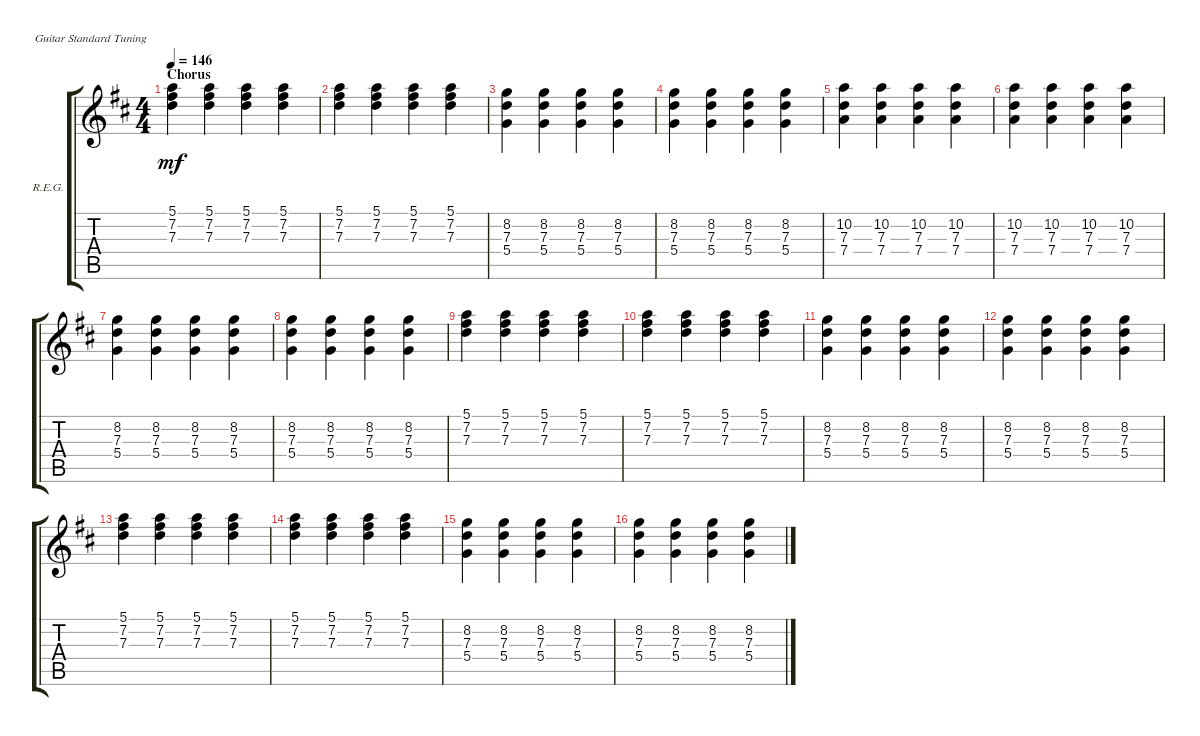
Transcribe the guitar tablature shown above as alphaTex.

\defaultSystemsLayout 4
\bracketExtendMode groupsimilarinstruments
\firstSystemTrackNameOrientation horizontal
\otherSystemsTrackNameOrientation horizontal
\track ("Rhythm Electric Guitar" "R.E.G.") {multiBarRest instrument distortionguitar}
\staff {score tabs}
\tuning (E4 B3 G3 D3 A2 E2)
\ts (4 4)
\section ("" "Chorus")
\tempo 146
\clef g2
\ks d
(7.3 7.2 5.1).4{lyrics (0 "") lyrics (1 "") lyrics (2 "") lyrics (3 "") lyrics (4 "") dy mf} (7.3 7.2 5.1).4{lyrics (0 "") lyrics (1 "") lyrics (2 "") lyrics (3 "") lyrics (4 "")} (7.3 7.2 5.1).4{lyrics (0 "") lyrics (1 "") lyrics (2 "") lyrics (3 "") lyrics (4 "")} (7.3 7.2 5.1).4{lyrics (0 "") lyrics (1 "") lyrics (2 "") lyrics (3 "") lyrics (4 "")} |
(7.3 7.2 5.1).4{lyrics (0 "") lyrics (1 "") lyrics (2 "") lyrics (3 "") lyrics (4 "")} (7.3 7.2 5.1).4{lyrics (0 "") lyrics (1 "") lyrics (2 "") lyrics (3 "") lyrics (4 "")} (7.3 7.2 5.1).4{lyrics (0 "") lyrics (1 "") lyrics (2 "") lyrics (3 "") lyrics (4 "")} (7.3 7.2 5.1).4{lyrics (0 "") lyrics (1 "") lyrics (2 "") lyrics (3 "") lyrics (4 "")} |
(7.3 5.4 8.2).4{lyrics (0 "") lyrics (1 "") lyrics (2 "") lyrics (3 "") lyrics (4 "")} (8.2 7.3 5.4).4{lyrics (0 "") lyrics (1 "") lyrics (2 "") lyrics (3 "") lyrics (4 "")} (8.2 7.3 5.4).4{lyrics (0 "") lyrics (1 "") lyrics (2 "") lyrics (3 "") lyrics (4 "")} (8.2 7.3 5.4).4{lyrics (0 "") lyrics (1 "") lyrics (2 "") lyrics (3 "") lyrics (4 "")} |
(7.3 5.4 8.2).4{lyrics (0 "") lyrics (1 "") lyrics (2 "") lyrics (3 "") lyrics (4 "")} (8.2 7.3 5.4).4{lyrics (0 "") lyrics (1 "") lyrics (2 "") lyrics (3 "") lyrics (4 "")} (8.2 7.3 5.4).4{lyrics (0 "") lyrics (1 "") lyrics (2 "") lyrics (3 "") lyrics (4 "")} (8.2 7.3 5.4).4{lyrics (0 "") lyrics (1 "") lyrics (2 "") lyrics (3 "") lyrics (4 "")} |
(7.4 7.3 10.2).4{lyrics (0 "") lyrics (1 "") lyrics (2 "") lyrics (3 "") lyrics (4 "")} (10.2 7.3 7.4).4{lyrics (0 "") lyrics (1 "") lyrics (2 "") lyrics (3 "") lyrics (4 "")} (10.2 7.3 7.4).4{lyrics (0 "") lyrics (1 "") lyrics (2 "") lyrics (3 "") lyrics (4 "")} (10.2 7.3 7.4).4{lyrics (0 "") lyrics (1 "") lyrics (2 "") lyrics (3 "") lyrics (4 "")} |
(7.4 7.3 10.2).4{lyrics (0 "") lyrics (1 "") lyrics (2 "") lyrics (3 "") lyrics (4 "")} (10.2 7.3 7.4).4{lyrics (0 "") lyrics (1 "") lyrics (2 "") lyrics (3 "") lyrics (4 "")} (10.2 7.3 7.4).4{lyrics (0 "") lyrics (1 "") lyrics (2 "") lyrics (3 "") lyrics (4 "")} (10.2 7.3 7.4).4{lyrics (0 "") lyrics (1 "") lyrics (2 "") lyrics (3 "") lyrics (4 "")} |
(8.2 7.3 5.4).4{lyrics (0 "") lyrics (1 "") lyrics (2 "") lyrics (3 "") lyrics (4 "")} (8.2 7.3 5.4).4{lyrics (0 "") lyrics (1 "") lyrics (2 "") lyrics (3 "") lyrics (4 "")} (8.2 7.3 5.4).4{lyrics (0 "") lyrics (1 "") lyrics (2 "") lyrics (3 "") lyrics (4 "")} (8.2 7.3 5.4).4{lyrics (0 "") lyrics (1 "") lyrics (2 "") lyrics (3 "") lyrics (4 "")} |
(8.2 7.3 5.4).4{lyrics (0 "") lyrics (1 "") lyrics (2 "") lyrics (3 "") lyrics (4 "")} (8.2 7.3 5.4).4{lyrics (0 "") lyrics (1 "") lyrics (2 "") lyrics (3 "") lyrics (4 "")} (8.2 7.3 5.4).4{lyrics (0 "") lyrics (1 "") lyrics (2 "") lyrics (3 "") lyrics (4 "")} (8.2 7.3 5.4).4{lyrics (0 "") lyrics (1 "") lyrics (2 "") lyrics (3 "") lyrics (4 "")} |
(7.3 7.2 5.1).4{lyrics (0 "") lyrics (1 "") lyrics (2 "") lyrics (3 "") lyrics (4 "")} (7.3 7.2 5.1).4{lyrics (0 "") lyrics (1 "") lyrics (2 "") lyrics (3 "") lyrics (4 "")} (7.3 7.2 5.1).4{lyrics (0 "") lyrics (1 "") lyrics (2 "") lyrics (3 "") lyrics (4 "")} (7.3 7.2 5.1).4{lyrics (0 "") lyrics (1 "") lyrics (2 "") lyrics (3 "") lyrics (4 "")} |
(7.3 7.2 5.1).4{lyrics (0 "") lyrics (1 "") lyrics (2 "") lyrics (3 "") lyrics (4 "")} (7.3 7.2 5.1).4{lyrics (0 "") lyrics (1 "") lyrics (2 "") lyrics (3 "") lyrics (4 "")} (7.3 7.2 5.1).4{lyrics (0 "") lyrics (1 "") lyrics (2 "") lyrics (3 "") lyrics (4 "")} (7.3 7.2 5.1).4{lyrics (0 "") lyrics (1 "") lyrics (2 "") lyrics (3 "") lyrics (4 "")} |
(7.3 5.4 8.2).4{lyrics (0 "") lyrics (1 "") lyrics (2 "") lyrics (3 "") lyrics (4 "")} (8.2 7.3 5.4).4{lyrics (0 "") lyrics (1 "") lyrics (2 "") lyrics (3 "") lyrics (4 "")} (8.2 7.3 5.4).4{lyrics (0 "") lyrics (1 "") lyrics (2 "") lyrics (3 "") lyrics (4 "")} (8.2 7.3 5.4).4{lyrics (0 "") lyrics (1 "") lyrics (2 "") lyrics (3 "") lyrics (4 "")} |
(7.3 5.4 8.2).4{lyrics (0 "") lyrics (1 "") lyrics (2 "") lyrics (3 "") lyrics (4 "")} (8.2 7.3 5.4).4{lyrics (0 "") lyrics (1 "") lyrics (2 "") lyrics (3 "") lyrics (4 "")} (8.2 7.3 5.4).4{lyrics (0 "") lyrics (1 "") lyrics (2 "") lyrics (3 "") lyrics (4 "")} (8.2 7.3 5.4).4{lyrics (0 "") lyrics (1 "") lyrics (2 "") lyrics (3 "") lyrics (4 "")} |
(7.3 7.2 5.1).4{lyrics (0 "") lyrics (1 "") lyrics (2 "") lyrics (3 "") lyrics (4 "")} (7.3 7.2 5.1).4{lyrics (0 "") lyrics (1 "") lyrics (2 "") lyrics (3 "") lyrics (4 "")} (7.3 7.2 5.1).4{lyrics (0 "") lyrics (1 "") lyrics (2 "") lyrics (3 "") lyrics (4 "")} (7.3 7.2 5.1).4{lyrics (0 "") lyrics (1 "") lyrics (2 "") lyrics (3 "") lyrics (4 "")} |
(7.3 7.2 5.1).4{lyrics (0 "") lyrics (1 "") lyrics (2 "") lyrics (3 "") lyrics (4 "")} (7.3 7.2 5.1).4{lyrics (0 "") lyrics (1 "") lyrics (2 "") lyrics (3 "") lyrics (4 "")} (7.3 7.2 5.1).4{lyrics (0 "") lyrics (1 "") lyrics (2 "") lyrics (3 "") lyrics (4 "")} (7.3 7.2 5.1).4{lyrics (0 "") lyrics (1 "") lyrics (2 "") lyrics (3 "") lyrics (4 "")} |
(7.3 5.4 8.2).4{lyrics (0 "") lyrics (1 "") lyrics (2 "") lyrics (3 "") lyrics (4 "")} (8.2 7.3 5.4).4{lyrics (0 "") lyrics (1 "") lyrics (2 "") lyrics (3 "") lyrics (4 "")} (8.2 7.3 5.4).4{lyrics (0 "") lyrics (1 "") lyrics (2 "") lyrics (3 "") lyrics (4 "")} (8.2 7.3 5.4).4{lyrics (0 "") lyrics (1 "") lyrics (2 "") lyrics (3 "") lyrics (4 "")} |
(7.3 5.4 8.2).4{lyrics (0 "") lyrics (1 "") lyrics (2 "") lyrics (3 "") lyrics (4 "")} (8.2 7.3 5.4).4{lyrics (0 "") lyrics (1 "") lyrics (2 "") lyrics (3 "") lyrics (4 "")} (8.2 7.3 5.4).4{lyrics (0 "") lyrics (1 "") lyrics (2 "") lyrics (3 "") lyrics (4 "")} (8.2 7.3 5.4).4{lyrics (0 "") lyrics (1 "") lyrics (2 "") lyrics (3 "") lyrics (4 "")}
